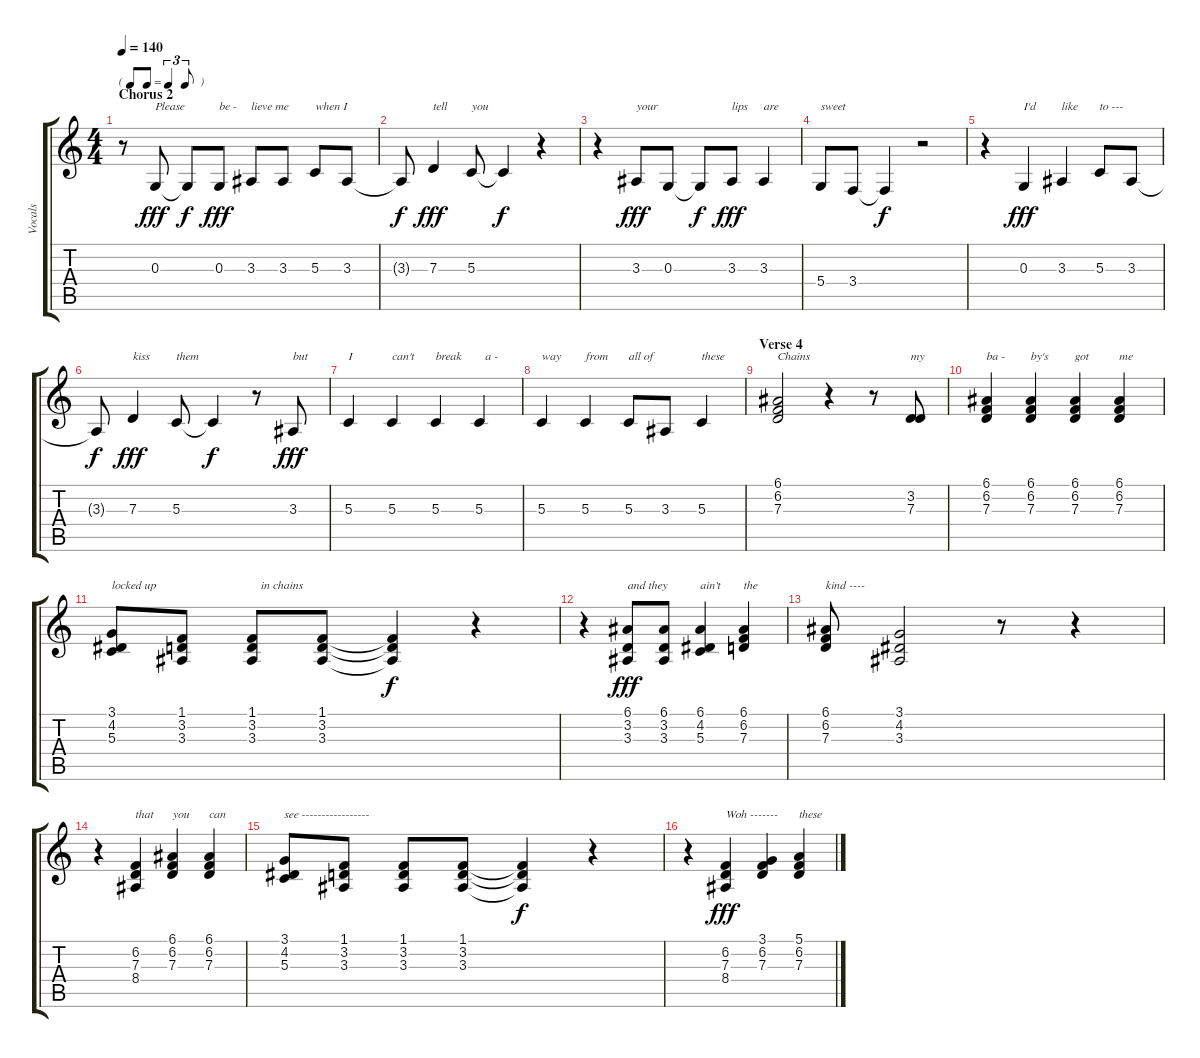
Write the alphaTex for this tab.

\track ("Vocals" "Vocals") {instrument tenorsax}
\staff {score tabs}
\tuning (E4 B3 G3 D3 A2 E2) {hide}
\ts (4 4)
\tf triplet8th
\section ("" "Chorus 2")
\tempo 140
\clef g2
\ks c
r.8{dy fff} 0.3.8{txt "Please" volume 16} 0.3{t}.8{txt " " dy f} 0.3.8{txt "be -" dy fff} 3.3.8{txt "lieve me"} 3.3.8 5.3.8{txt "when I"} 3.3.8 |
3.3{t}.8{dy f} 7.3.4{txt "tell" dy fff} 5.3.8{txt "you"} 5.3{t}.4{dy f} r.4 |
r.4 3.3.8{txt "your" dy fff} 0.3.8 0.3{t}.8{dy f} 3.3.8{txt "lips" dy fff} 3.3.4{txt "are"} |
5.4.8{txt "sweet"} 3.4.8 3.4{t}.4{dy f} r.2 |
r.4 0.3.4{txt "I'd" dy fff} 3.3.4{txt "like"} 5.3.8{txt "to ---"} 3.3.8 |
3.3{t}.8{dy f} 7.3.4{txt "kiss" dy fff} 5.3.8{txt "them"} 5.3{t}.4{dy f} r.8 3.3.8{txt "but" dy fff} |
5.3.4{txt "I"} 5.3.4{txt "can't"} 5.3.4{txt "break"} 5.3.4{txt "  a -"} |
5.3.4{txt "way"} 5.3.4{txt "from"} 5.3.8{txt "all of"} 3.3.8 5.3.4{txt "these"} |
\section ("" "Verse 4")
(6.1 6.2 7.3).2{txt "Chains" instrument tenorsax} r.4 r.8 (3.2 7.3).8{txt "my"} |
(6.1 6.2 7.3).4{txt "ba -"} (6.1 6.2 7.3).4{txt "by's"} (6.1 6.2 7.3).4{txt "got"} (6.1 6.2 7.3).4{txt "me"} |
(3.1 4.2 5.3).8{txt "locked up"} (1.1 3.2 3.3).8 (1.1 3.2 3.3).8{txt "   in chains"} (1.1 3.2 3.3).8 (1.1{t} 3.2{t} 3.3{t}).4{dy f} r.4 |
r.4 (6.1 3.2 3.3).8{txt "and they" dy fff} (6.1 3.2 3.3).8 (6.1 4.2 5.3).4{txt "ain't"} (6.1 6.2 7.3).4{txt "the"} |
(6.1 6.2 7.3).8{txt "kind ----"} (3.1 4.2 3.3).2 r.8 r.4 |
r.4 (6.2 7.3 8.4).4{txt "that"} (6.1 6.2 7.3).4{txt "you"} (6.1 6.2 7.3).4{txt "can"} |
(3.1 4.2 5.3).8{txt "see -----------------"} (1.1 3.2 3.3).8 (1.1 3.2 3.3).8 (1.1 3.2 3.3).8 (1.1{t} 3.2{t} 3.3{t}).4{dy f} r.4 |
r.4 (6.2 7.3 8.4).4{txt "Woh -------" dy fff} (3.1 6.2 7.3).4 (5.1 6.2 7.3).4{txt "these"}
